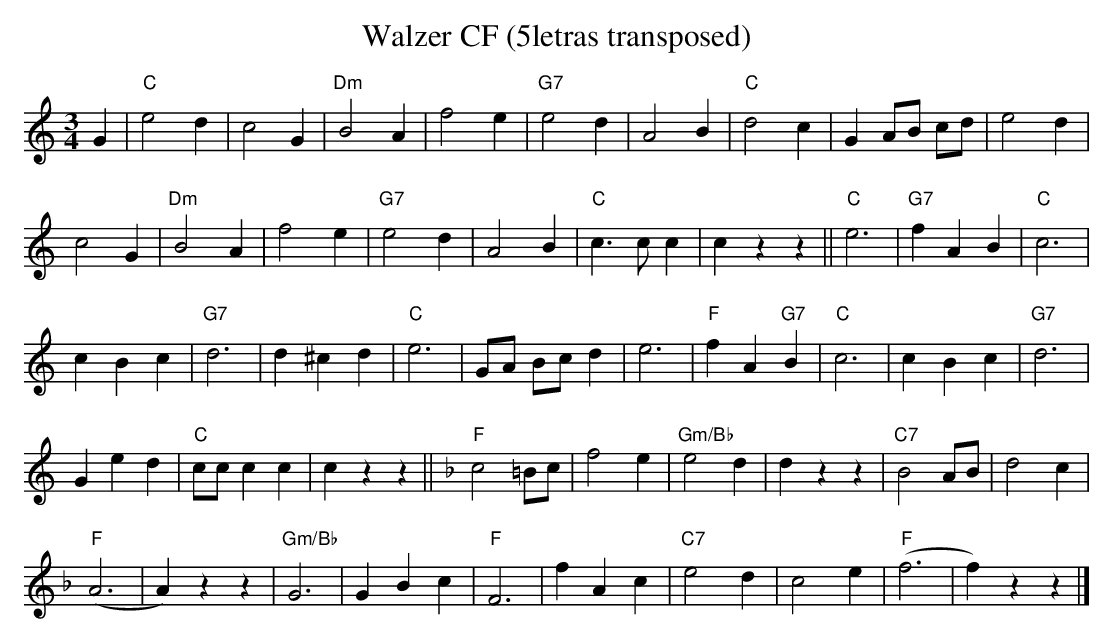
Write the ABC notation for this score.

X:1
T:Walzer CF (5letras transposed)
M:3/4
L:1/4
K:C transpose=3 %%MIDI gchordon
G | "C"e2d | c2G | "Dm"B2A | f2e | "G7"e2d | A2B | "C"d2c | G A/2B/2 c/2d/2 | e2d |
c2G | "Dm"B2A | f2e | "G7"e2d | A2B | "C"c>cc | czz || "C"e3 | "G7"fAB | "C"c3 |
cBc | "G7"d3 | d^cd | "C"e3 | G/2A/2 B/2c/2 d | e3 | "F"fA"G7"B | "C"c3 | cBc | "G7"d3 |
Ged | "C"c/2c/2cc | czz || [K:F] "F"c2=B/2c/2 | f2e | "Gm/Bb"e2d | dzz | "C7"B2A/2B/2 | d2c |
"F"(A3 | A)zz | "Gm/Bb"G3 | GBc | "F"F3 | fAc | "C7"e2d | c2e | "F"(f3 | f)zz |]
